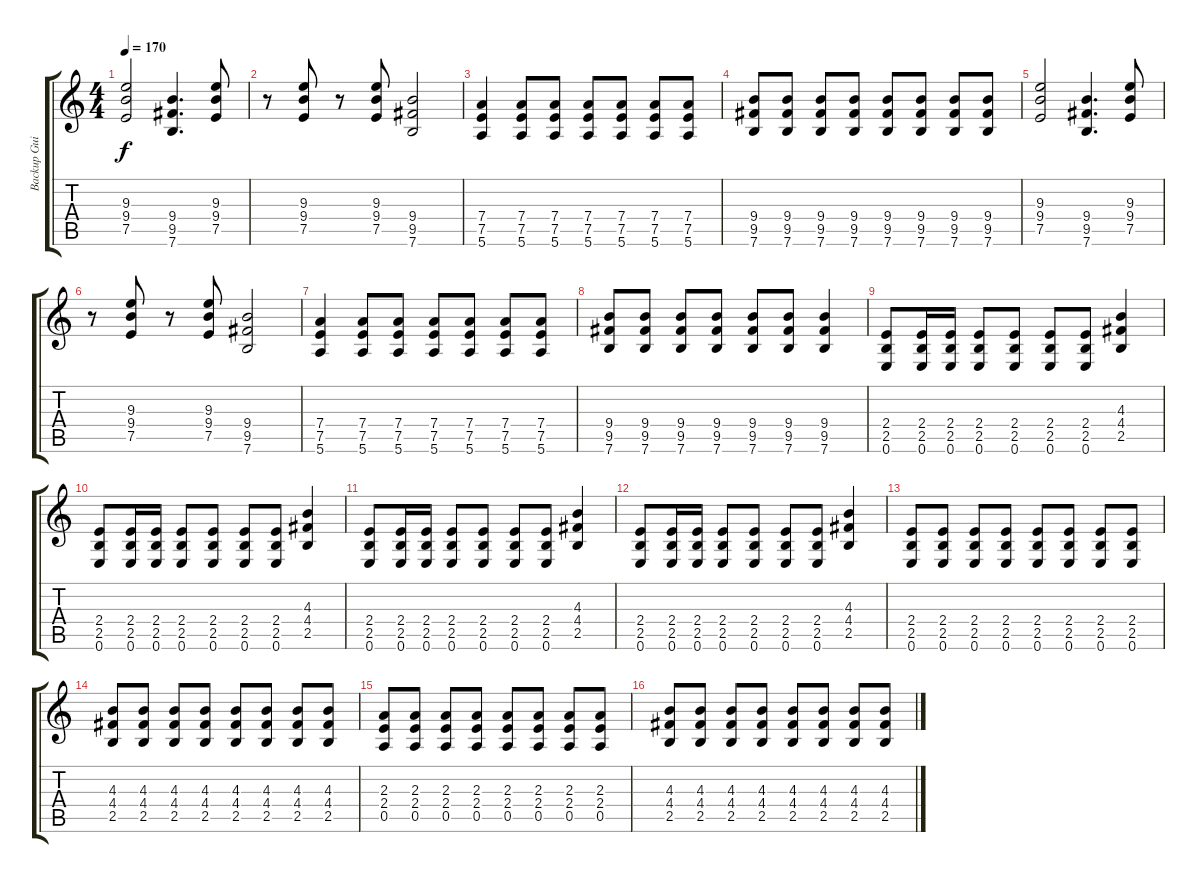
\track ("Backup Guitar" "Backup Gui") {instrument overdrivenguitar}
\staff {score tabs}
\tuning (E4 B3 G3 D3 A2 E2) {hide}
\ts (4 4)
\tempo 170
\clef g2
\ks c
(9.3 9.4 7.5).2{dy f instrument overdrivenguitar} (9.4 9.5 7.6).4{d} (9.3 9.4 7.5).8 |
r.8 (9.3 9.4 7.5).8 r.8 (9.3 9.4 7.5).8 (9.4 9.5 7.6).2 |
(7.4 7.5 5.6).4 (7.4 7.5 5.6).8 (7.4 7.5 5.6).8 (7.4 7.5 5.6).8 (7.4 7.5 5.6).8 (7.4 7.5 5.6).8 (7.4 7.5 5.6).8 |
(9.4 9.5 7.6).8 (9.4 9.5 7.6).8 (9.4 9.5 7.6).8 (9.4 9.5 7.6).8 (9.4 9.5 7.6).8 (9.4 9.5 7.6).8 (9.4 9.5 7.6).8 (9.4 9.5 7.6).8 |
(9.3 9.4 7.5).2 (9.4 9.5 7.6).4{d} (9.3 9.4 7.5).8 |
r.8 (9.3 9.4 7.5).8 r.8 (9.3 9.4 7.5).8 (9.4 9.5 7.6).2 |
(7.4 7.5 5.6).4 (7.4 7.5 5.6).8 (7.4 7.5 5.6).8 (7.4 7.5 5.6).8 (7.4 7.5 5.6).8 (7.4 7.5 5.6).8 (7.4 7.5 5.6).8 |
(9.4 9.5 7.6).8 (9.4 9.5 7.6).8 (9.4 9.5 7.6).8 (9.4 9.5 7.6).8 (9.4 9.5 7.6).8 (9.4 9.5 7.6).8 (9.4 9.5 7.6).4 |
(2.4 2.5 0.6).8{volume 16 instrument electricguitarmuted} (2.4 2.5 0.6).16 (2.4 2.5 0.6).16 (2.4 2.5 0.6).8 (2.4 2.5 0.6).8 (2.4 2.5 0.6).8 (2.4 2.5 0.6).8 (4.3 4.4 2.5).4{volume 12 instrument overdrivenguitar} |
(2.4 2.5 0.6).8{volume 16 instrument electricguitarmuted} (2.4 2.5 0.6).16 (2.4 2.5 0.6).16 (2.4 2.5 0.6).8 (2.4 2.5 0.6).8 (2.4 2.5 0.6).8 (2.4 2.5 0.6).8 (4.3 4.4 2.5).4{volume 12 instrument overdrivenguitar} |
(2.4 2.5 0.6).8{volume 16 instrument electricguitarmuted} (2.4 2.5 0.6).16 (2.4 2.5 0.6).16 (2.4 2.5 0.6).8 (2.4 2.5 0.6).8 (2.4 2.5 0.6).8 (2.4 2.5 0.6).8 (4.3 4.4 2.5).4{volume 12 instrument overdrivenguitar} |
(2.4 2.5 0.6).8{volume 16 instrument electricguitarmuted} (2.4 2.5 0.6).16 (2.4 2.5 0.6).16 (2.4 2.5 0.6).8 (2.4 2.5 0.6).8 (2.4 2.5 0.6).8 (2.4 2.5 0.6).8 (4.3 4.4 2.5).4{volume 12 instrument overdrivenguitar} |
(2.4 2.5 0.6).8{volume 16 instrument electricguitarmuted} (2.4 2.5 0.6).8 (2.4 2.5 0.6).8 (2.4 2.5 0.6).8 (2.4 2.5 0.6).8 (2.4 2.5 0.6).8 (2.4 2.5 0.6).8 (2.4 2.5 0.6).8 |
(4.3 4.4 2.5).8{volume 16 instrument electricguitarmuted} (4.3 4.4 2.5).8 (4.3 4.4 2.5).8 (4.3 4.4 2.5).8 (4.3 4.4 2.5).8 (4.3 4.4 2.5).8 (4.3 4.4 2.5).8 (4.3 4.4 2.5).8 |
(2.3 2.4 0.5).8{volume 16 instrument electricguitarmuted} (2.3 2.4 0.5).8 (2.3 2.4 0.5).8 (2.3 2.4 0.5).8 (2.3 2.4 0.5).8 (2.3 2.4 0.5).8 (2.3 2.4 0.5).8 (2.3 2.4 0.5).8 |
(4.3 4.4 2.5).8{volume 16 instrument electricguitarmuted} (4.3 4.4 2.5).8 (4.3 4.4 2.5).8 (4.3 4.4 2.5).8 (4.3 4.4 2.5).8 (4.3 4.4 2.5).8 (4.3 4.4 2.5).8 (4.3 4.4 2.5).8
